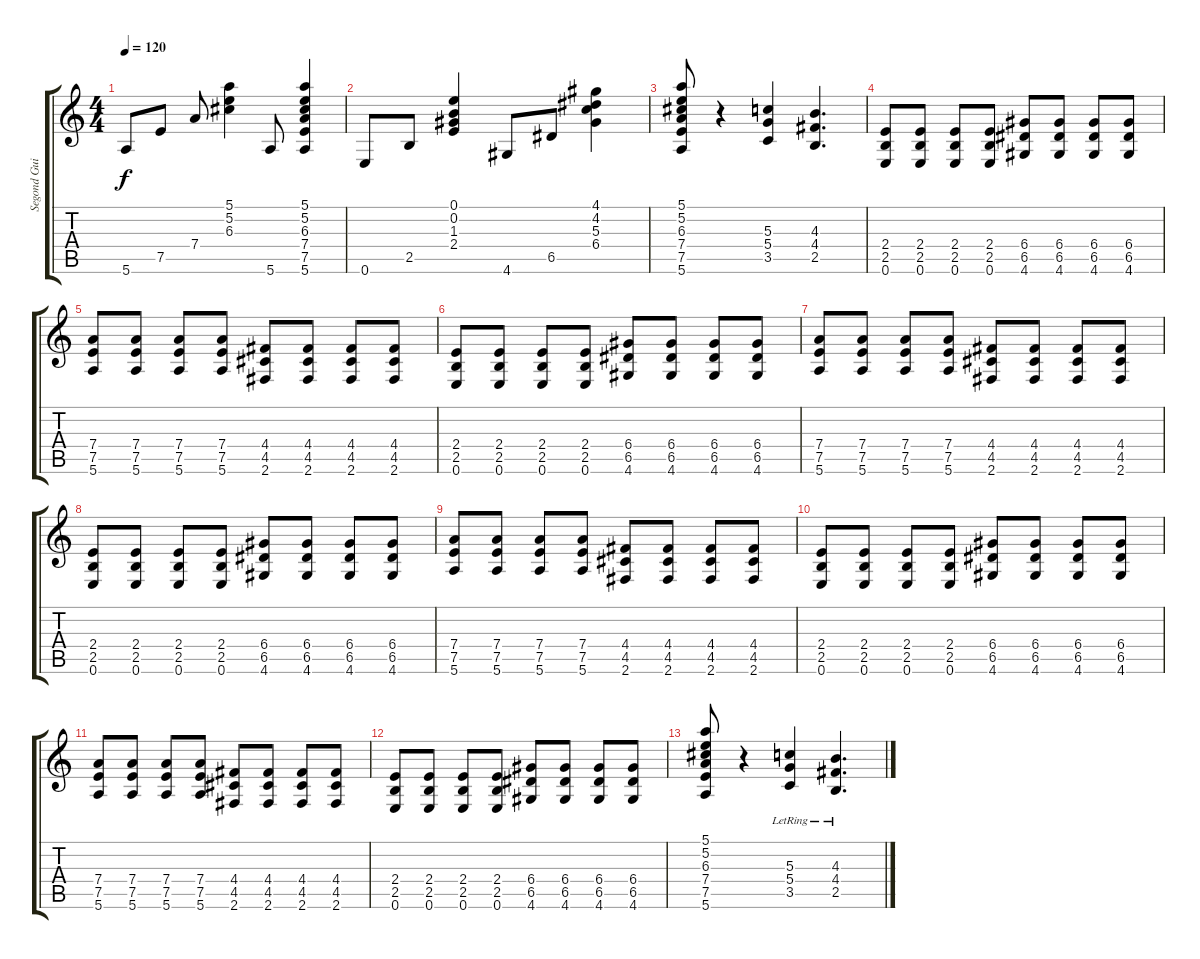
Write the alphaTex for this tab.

\track ("Segond Guitar Distorted" "Segond Gui") {instrument overdrivenguitar}
\staff {score tabs}
\tuning (E4 B3 G3 D3 A2 E2) {hide}
\ts (4 4)
\tempo 120
\clef g2
\ks c
5.6.8{dy f} 7.5.8 7.4.8 (5.1 5.2 6.3).4 5.6.8 (5.1 5.2 6.3 7.4 7.5 5.6).4 |
0.6.8 2.5.8 (0.1 0.2 1.3 2.4).4 4.6.8 6.5.8 (4.1 4.2 5.3 6.4).4 |
(5.1 5.2 6.3 7.4 7.5 5.6).8 r.4 (5.3 5.4 3.5).4 (4.3 4.4 2.5).4{d} |
(2.4 2.5 0.6).8 (2.4 2.5 0.6).8 (2.4 2.5 0.6).8 (2.4 2.5 0.6).8 (6.4 6.5 4.6).8 (6.4 6.5 4.6).8 (6.4 6.5 4.6).8 (6.4 6.5 4.6).8 |
(7.4 7.5 5.6).8 (7.4 7.5 5.6).8 (7.4 7.5 5.6).8 (7.4 7.5 5.6).8 (4.4 4.5 2.6).8 (4.4 4.5 2.6).8 (4.4 4.5 2.6).8 (4.4 4.5 2.6).8 |
(2.4 2.5 0.6).8 (2.4 2.5 0.6).8 (2.4 2.5 0.6).8 (2.4 2.5 0.6).8 (6.4 6.5 4.6).8 (6.4 6.5 4.6).8 (6.4 6.5 4.6).8 (6.4 6.5 4.6).8 |
(7.4 7.5 5.6).8 (7.4 7.5 5.6).8 (7.4 7.5 5.6).8 (7.4 7.5 5.6).8 (4.4 4.5 2.6).8 (4.4 4.5 2.6).8 (4.4 4.5 2.6).8 (4.4 4.5 2.6).8 |
(2.4 2.5 0.6).8 (2.4 2.5 0.6).8 (2.4 2.5 0.6).8 (2.4 2.5 0.6).8 (6.4 6.5 4.6).8 (6.4 6.5 4.6).8 (6.4 6.5 4.6).8 (6.4 6.5 4.6).8 |
(7.4 7.5 5.6).8 (7.4 7.5 5.6).8 (7.4 7.5 5.6).8 (7.4 7.5 5.6).8 (4.4 4.5 2.6).8 (4.4 4.5 2.6).8 (4.4 4.5 2.6).8 (4.4 4.5 2.6).8 |
(2.4 2.5 0.6).8 (2.4 2.5 0.6).8 (2.4 2.5 0.6).8 (2.4 2.5 0.6).8 (6.4 6.5 4.6).8 (6.4 6.5 4.6).8 (6.4 6.5 4.6).8 (6.4 6.5 4.6).8 |
(7.4 7.5 5.6).8 (7.4 7.5 5.6).8 (7.4 7.5 5.6).8 (7.4 7.5 5.6).8 (4.4 4.5 2.6).8 (4.4 4.5 2.6).8 (4.4 4.5 2.6).8 (4.4 4.5 2.6).8 |
(2.4 2.5 0.6).8 (2.4 2.5 0.6).8 (2.4 2.5 0.6).8 (2.4 2.5 0.6).8 (6.4 6.5 4.6).8 (6.4 6.5 4.6).8 (6.4 6.5 4.6).8 (6.4 6.5 4.6).8 |
(5.1 5.2 6.3 7.4 7.5 5.6).8 r.4 (5.3{lr} 5.4{lr} 3.5{lr}).4 (4.3{lr} 4.4{lr} 2.5{lr}).4{d}
